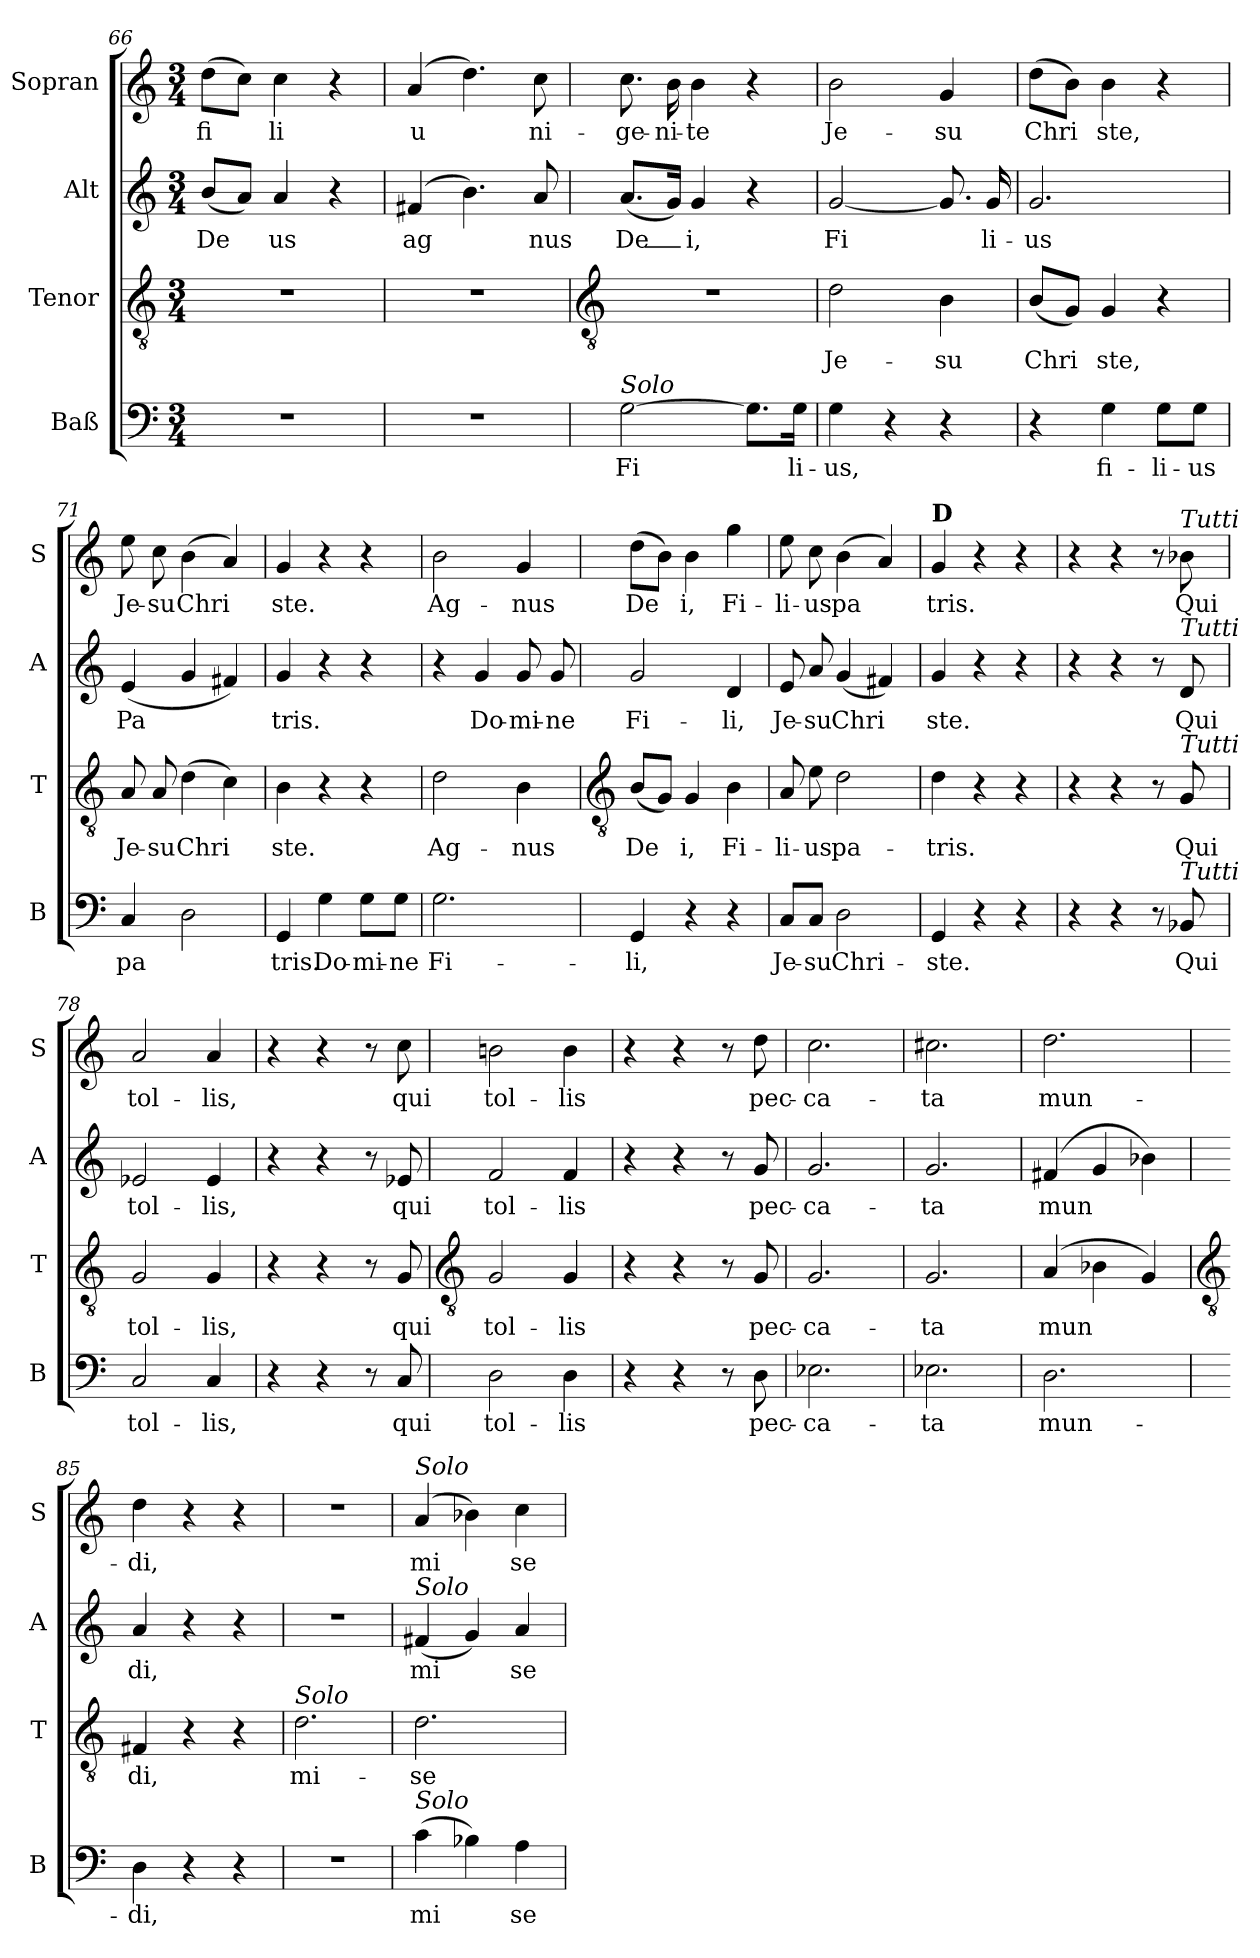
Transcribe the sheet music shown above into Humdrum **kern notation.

**kern	**text	**kern	**text	**kern	**text	**kern	**text
*part4	*part4	*part3	*part3	*part2	*part2	*part1	*part1
*staff4	*staff4	*staff3	*staff3	*staff2	*staff2	*staff1	*staff1
*I"Baß	*	*I"Tenor	*	*I"Alt	*	*I"Sopran	*
*I'B	*	*I'T	*	*I'A	*	*I'S	*
*clefF4	*	*clefGv2	*	*clefG2	*	*clefG2	*
*k[]	*	*k[]	*	*k[]	*	*k[]	*
*C:	*	*C:	*	*C:	*	*C:	*
*M3/4	*	*M3/4	*	*M3/4	*	*M3/4	*
=66	=66	=66	=66	=66	=66	=66	=66
!LO:N:vis=1	!	!LO:N:vis=1	!	!	!LO:LY:b	!	!LO:LY:b
2.r	.	2.r	.	(<8bL	De	(>8ddL	fi
.	.	.	.	8aJ)	.	8ccJ)	.
!	!	!	!	!	!LO:LY:b	!	!LO:LY:b
.	.	.	.	4a	us	4cc	li
.	.	.	.	4r	.	4r	.
=67	=67	=67	=67	=67	=67	=67	=67
!LO:N:vis=1	!	!LO:N:vis=1	!	!	!LO:LY:b	!	!LO:LY:b
2.r	.	2.r	.	(<4f#X	ag	(>4a	u
.	.	.	.	4.b)	.	4.dd)	.
!	!	!	!	!	!LO:LY:b	!	!LO:LY:b
.	.	.	.	8a	nus	8cc	ni-
!!LO:LB:g=z
=68	=68	=68	=68	=68	=68	=68	=68
*	*	*clefGv2	*	*	*	*	*
!LO:TX:a:i:t=Solo	!	!	!	!	!	!	!
!	!LO:LY:b	!LO:N:vis=1	!	!	!LO:LY:b	!	!LO:LY:b
[2G	Fi	2.r	.	(<8.aL	De_-	8.cc	-ge-
!	!	!	!	!	!	!	!LO:LY:b
.	.	.	.	16gJ)	.	16b	-ni-
!	!	!	!	!	!LO:LY:b	!	!LO:LY:b
.	.	.	.	4g	-i,	4b	-te
8.G\L]	.	.	.	4r	.	4r	.
!	!LO:LY:b	!	!	!	!	!	!
16G\Jk	li-	.	.	.	.	.	.
=69	=69	=69	=69	=69	=69	=69	=69
!	!LO:LY:b	!	!LO:LY:b	!	!LO:LY:b	!	!LO:LY:b
4G	-us,	2d	Je-	[2g	Fi	2b	Je-
4r	.	.	.	.	.	.	.
!	!	!	!LO:LY:b	!	!	!	!LO:LY:b
4r	.	4B	-su	8.g]	.	4g	-su
!	!	!	!	!	!LO:LY:b	!	!
.	.	.	.	16g	li-	.	.
=70	=70	=70	=70	=70	=70	=70	=70
!	!	!	!LO:LY:b	!	!LO:LY:b	!	!LO:LY:b
4r	.	(<8BL	Chri	2.g	-us	(>8ddL	Chri
.	.	8GJ)	.	.	.	8bJ)	.
!	!LO:LY:b	!	!LO:LY:b	!	!	!	!LO:LY:b
4G	fi-	4G	ste,	.	.	4b	ste,
!	!LO:LY:b	!	!	!	!	!	!
8G\L	-li-	4r	.	.	.	4r	.
!	!LO:LY:b	!	!	!	!	!	!
8G\J	-us	.	.	.	.	.	.
=71	=71	=71	=71	=71	=71	=71	=71
!	!LO:LY:b	!	!LO:LY:b	!	!LO:LY:b	!	!LO:LY:b
4C	pa	8A	Je-	(<4e	Pa	8ee	Je-
!	!	!	!LO:LY:b	!	!	!	!LO:LY:b
.	.	8A	-su	.	.	8cc	-su
!	!	!	!LO:LY:b	!	!	!	!LO:LY:b
2D	.	(>4d	Chri	4g	.	(<4b	Chri
.	.	4c)	.	4f#X)	.	4a)	.
=72	=72	=72	=72	=72	=72	=72	=72
!	!LO:LY:b	!	!LO:LY:b	!	!LO:LY:b	!	!LO:LY:b
4GG	tris.	4B	ste.	4g	tris.	4g	ste.
!	!LO:LY:b	!	!	!	!	!	!
4G	Do-	4r	.	4r	.	4r	.
!	!LO:LY:b	!	!	!	!	!	!
8G\L	-mi-	4r	.	4r	.	4r	.
!	!LO:LY:b	!	!	!	!	!	!
8G\J	-ne	.	.	.	.	.	.
=73	=73	=73	=73	=73	=73	=73	=73
!	!LO:LY:b	!	!LO:LY:b	!	!	!	!LO:LY:b
2.G	Fi-	2d	Ag-	4r	.	2b	Ag-
!	!	!	!	!	!LO:LY:b	!	!
.	.	.	.	4g	Do-	.	.
!	!	!	!LO:LY:b	!	!LO:LY:b	!	!LO:LY:b
.	.	4B	-nus	8g	-mi-	4g	-nus
!	!	!	!	!	!LO:LY:b	!	!
.	.	.	.	8g	-ne	.	.
!!LO:LB:g=z
=74	=74	=74	=74	=74	=74	=74	=74
*	*	*clefGv2	*	*	*	*	*
!	!LO:LY:b	!	!LO:LY:b	!	!LO:LY:b	!	!LO:LY:b
4GG	-li,	(<8BL	De	2g	Fi-	(>8ddL	De
.	.	8GJ)	.	.	.	8bJ)	.
!	!	!	!LO:LY:b	!	!	!	!LO:LY:b
4r	.	4G	i,	.	.	4b	i,
!	!	!	!LO:LY:b	!	!LO:LY:b	!	!LO:LY:b
4r	.	4B	Fi-	4d	-li,	4gg	Fi-
=75	=75	=75	=75	=75	=75	=75	=75
!	!LO:LY:b	!	!LO:LY:b	!	!LO:LY:b	!	!LO:LY:b
8C/L	Je-	8A	-li-	8e	Je-	8ee	-li-
!	!LO:LY:b	!	!LO:LY:b	!	!LO:LY:b	!	!LO:LY:b
8C/J	-su	8e	-us	8a	-su	8cc	-us
!	!LO:LY:b	!	!LO:LY:b	!	!LO:LY:b	!	!LO:LY:b
2D	Chri-	2d	pa-	(<4g	Chri	(<4b	pa
.	.	.	.	4f#X)	.	4a)	.
=76	=76	=76	=76	=76	=76	=76	=76
!	!	!	!	!	!	!LO:TX:a:B:t=D	!
!	!LO:LY:b	!	!LO:LY:b	!	!LO:LY:b	!	!LO:LY:b
4GG	-ste.	4d	-tris.	4g	ste.	4g	tris.
4r	.	4r	.	4r	.	4r	.
4r	.	4r	.	4r	.	4r	.
=77	=77	=77	=77	=77	=77	=77	=77
4r	.	4r	.	4r	.	4r	.
4r	.	4r	.	4r	.	4r	.
8r	.	8r	.	8r	.	8r	.
!	!	!	!	!	!	!LO:TX:a:i:t=Tutti	!
!	!	!	!	!LO:TX:a:i:t=Tutti	!	!	!
!	!	!LO:TX:a:i:t=Tutti	!	!	!	!	!
!LO:TX:a:i:t=Tutti	!	!	!	!	!	!	!
!	!LO:LY:b	!	!LO:LY:b	!	!LO:LY:b	!	!LO:LY:b
8BB-X	Qui	8G	Qui	8d	Qui	8b-X	Qui
=78	=78	=78	=78	=78	=78	=78	=78
!	!LO:LY:b	!	!LO:LY:b	!	!LO:LY:b	!	!LO:LY:b
2C	tol-	2G	tol-	2e-X	tol-	2a	tol-
!	!LO:LY:b	!	!LO:LY:b	!	!LO:LY:b	!	!LO:LY:b
4C	-lis,	4G	-lis,	4e-	-lis,	4a	-lis,
=79	=79	=79	=79	=79	=79	=79	=79
4r	.	4r	.	4r	.	4r	.
4r	.	4r	.	4r	.	4r	.
8r	.	8r	.	8r	.	8r	.
!	!LO:LY:b	!	!LO:LY:b	!	!LO:LY:b	!	!LO:LY:b
8C	qui	8G	qui	8e-X	qui	8cc	qui
!!LO:LB:g=z
=80	=80	=80	=80	=80	=80	=80	=80
*	*	*clefGv2	*	*	*	*	*
!	!LO:LY:b	!	!LO:LY:b	!	!LO:LY:b	!	!LO:LY:b
2D	tol-	2G	tol-	2f	tol-	2bn	tol-
!	!LO:LY:b	!	!LO:LY:b	!	!LO:LY:b	!	!LO:LY:b
4D	-lis	4G	-lis	4f	-lis	4b	-lis
=81	=81	=81	=81	=81	=81	=81	=81
4r	.	4r	.	4r	.	4r	.
4r	.	4r	.	4r	.	4r	.
8r	.	8r	.	8r	.	8r	.
!	!LO:LY:b	!	!LO:LY:b	!	!LO:LY:b	!	!LO:LY:b
8D	pec-	8G	pec-	8g	pec-	8dd	pec-
=82	=82	=82	=82	=82	=82	=82	=82
!	!LO:LY:b	!	!LO:LY:b	!	!LO:LY:b	!	!LO:LY:b
2.E-X	-ca-	2.G	-ca-	2.g	-ca-	2.cc	-ca-
=83	=83	=83	=83	=83	=83	=83	=83
!	!LO:LY:b	!	!LO:LY:b	!	!LO:LY:b	!	!LO:LY:b
2.E-X	-ta	2.G	-ta	2.g	-ta	2.cc#X	-ta
=84	=84	=84	=84	=84	=84	=84	=84
!	!LO:LY:b	!	!LO:LY:b	!	!LO:LY:b	!	!LO:LY:b
2.D	mun-	(>4A	mun	(<4f#X	mun	2.dd	mun-
.	.	4B-X	.	4g	.	.	.
.	.	4G)	.	4b-X)	.	.	.
!!LO:LB:g=z
=85	=85	=85	=85	=85	=85	=85	=85
*	*	*clefGv2	*	*	*	*	*
!	!LO:LY:b	!	!LO:LY:b	!	!LO:LY:b	!	!LO:LY:b
4D	-di,	4F#X	di,	4a	di,	4dd	-di,
4r	.	4r	.	4r	.	4r	.
4r	.	4r	.	4r	.	4r	.
=86	=86	=86	=86	=86	=86	=86	=86
!	!	!LO:TX:a:i:t=Solo	!	!	!	!	!
!LO:N:vis=1	!	!	!LO:LY:b	!LO:N:vis=1	!	!LO:N:vis=1	!
2.r	.	2.d	mi-	2.r	.	2.r	.
=87	=87	=87	=87	=87	=87	=87	=87
!	!	!	!	!	!	!LO:TX:a:i:t=Solo	!
!	!	!	!	!LO:TX:a:i:t=Solo	!	!	!
!LO:TX:a:i:t=Solo	!	!	!	!	!	!	!
!	!LO:LY:b	!	!LO:LY:b	!	!LO:LY:b	!	!LO:LY:b
(>4c	mi	2.d	-se-	(<4f#X	mi	(<4a	mi
4B-X)	.	.	.	4g)	.	4b-X)	.
!	!LO:LY:b	!	!	!	!LO:LY:b	!	!LO:LY:b
4A	se-	.	.	4a	se-	4cc	se-
=	=	=	=	=	=	=	=
*-	*-	*-	*-	*-	*-	*-	*-
